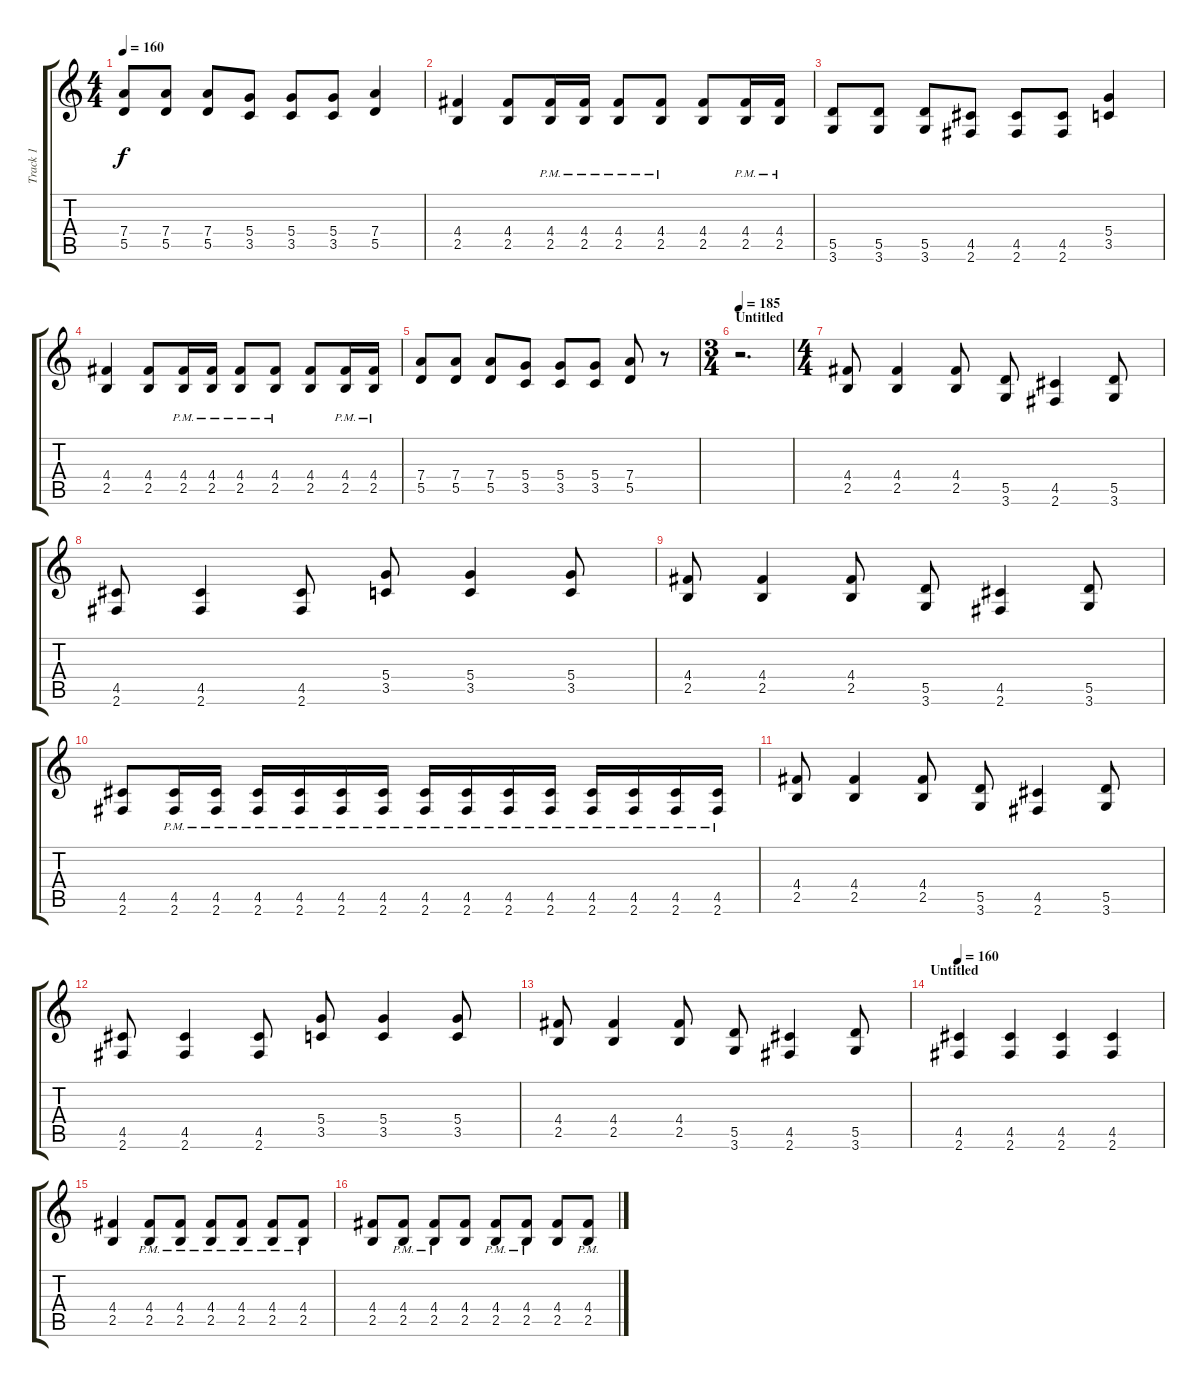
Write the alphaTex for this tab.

\track ("Track 1" "Track 1") {instrument distortionguitar}
\staff {score tabs}
\tuning (E4 B3 G3 D3 A2 E2) {hide}
\ts (4 4)
\tempo 160
\clef g2
\ks c
(7.4 5.5).8{dy f} (7.4 5.5).8 (7.4 5.5).8 (5.4 3.5).8 (5.4 3.5).8 (5.4 3.5).8 (7.4 5.5).4 |
(4.4 2.5).4 (4.4 2.5).8 (4.4{pm} 2.5{pm}).16 (4.4{pm} 2.5{pm}).16 (4.4{pm} 2.5{pm}).8 (4.4{pm} 2.5{pm}).8 (4.4 2.5).8 (4.4{pm} 2.5{pm}).16 (4.4{pm} 2.5{pm}).16 |
(5.5 3.6).8 (5.5 3.6).8 (5.5 3.6).8 (4.5 2.6).8 (4.5 2.6).8 (4.5 2.6).8 (5.4 3.5).4 |
(4.4 2.5).4 (4.4 2.5).8 (4.4{pm} 2.5{pm}).16 (4.4{pm} 2.5{pm}).16 (4.4{pm} 2.5{pm}).8 (4.4{pm} 2.5{pm}).8 (4.4 2.5).8 (4.4{pm} 2.5{pm}).16 (4.4{pm} 2.5{pm}).16 |
(7.4 5.5).8 (7.4 5.5).8 (7.4 5.5).8 (5.4 3.5).8 (5.4 3.5).8 (5.4 3.5).8 (7.4 5.5).8 r.8 |
\ts (3 4)
\section ("" "Untitled")
\tempo 185
r.2{d} |
\ts (4 4)
(4.4 2.5).8 (4.4 2.5).4 (4.4 2.5).8 (5.5 3.6).8 (4.5 2.6).4 (5.5 3.6).8 |
(4.5 2.6).8 (4.5 2.6).4 (4.5 2.6).8 (5.4 3.5).8 (5.4 3.5).4 (5.4 3.5).8 |
(4.4 2.5).8 (4.4 2.5).4 (4.4 2.5).8 (5.5 3.6).8 (4.5 2.6).4 (5.5 3.6).8 |
(4.5 2.6).8 (4.5{pm} 2.6{pm}).16 (4.5{pm} 2.6{pm}).16 (4.5{pm} 2.6{pm}).16 (4.5{pm} 2.6{pm}).16 (4.5{pm} 2.6{pm}).16 (4.5{pm} 2.6{pm}).16 (4.5{pm} 2.6{pm}).16 (4.5{pm} 2.6{pm}).16 (4.5{pm} 2.6{pm}).16 (4.5{pm} 2.6{pm}).16 (4.5{pm} 2.6{pm}).16 (4.5{pm} 2.6{pm}).16 (4.5{pm} 2.6{pm}).16 (4.5{pm} 2.6{pm}).16 |
(4.4 2.5).8 (4.4 2.5).4 (4.4 2.5).8 (5.5 3.6).8 (4.5 2.6).4 (5.5 3.6).8 |
(4.5 2.6).8 (4.5 2.6).4 (4.5 2.6).8 (5.4 3.5).8 (5.4 3.5).4 (5.4 3.5).8 |
(4.4 2.5).8 (4.4 2.5).4 (4.4 2.5).8 (5.5 3.6).8 (4.5 2.6).4 (5.5 3.6).8 |
\section ("" "Untitled")
\tempo 160
(4.5 2.6).4 (4.5 2.6).4 (4.5 2.6).4 (4.5 2.6).4 |
(4.4 2.5).4 (4.4{pm} 2.5{pm}).8 (4.4{pm} 2.5{pm}).8 (4.4{pm} 2.5{pm}).8 (4.4{pm} 2.5{pm}).8 (4.4{pm} 2.5{pm}).8 (4.4{pm} 2.5{pm}).8 |
(4.4 2.5).8 (4.4{pm} 2.5{pm}).8 (4.4{pm} 2.5{pm}).8 (4.4 2.5).8 (4.4{pm} 2.5{pm}).8 (4.4{pm} 2.5{pm}).8 (4.4 2.5).8 (4.4{pm} 2.5{pm}).8
